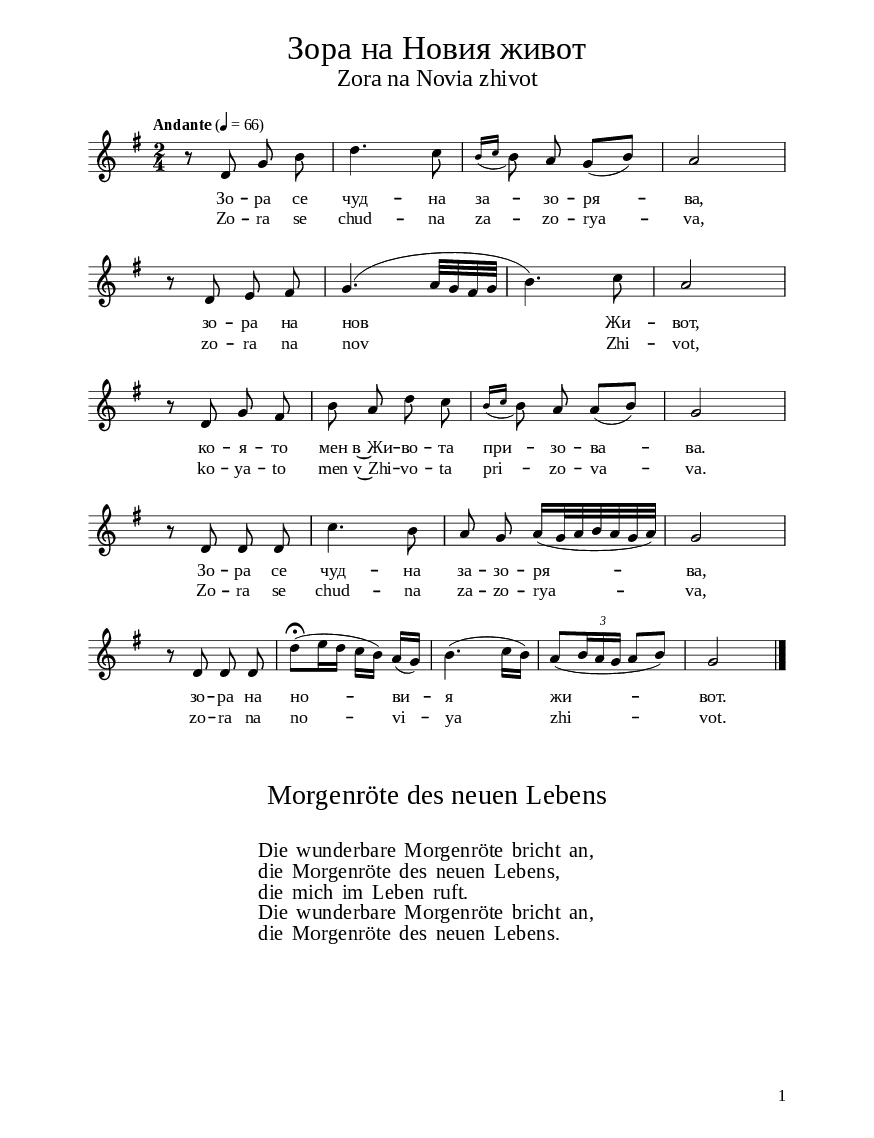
\version "2.24.0"

% include paper part and global functions
\include "include/globals.ily"

\bookpart {

   \label #'ref215
  \tocItem \markup " Зора на Новия живот – Zora na Novia zhivot"
  \include "include/bookpart-paper.ily"
  \score {
    \include "include/score-layout.ily"

    \new Voice \absolute {
      \clef treble
      \key g \major
      \time 2/4
      \tempoFunc "Andante" 4 "66"
      \autoBeamOff
      r8  d'8  g'8  b'8 | % 2
      d''4.  c''8 | % 3
      \acciaccatura {  b'16 [  c''16 ] }  b'8
      a'8  g'8 ( [  b'8 ) ] | % 4
      a'2 \break | % 5
      r8  d'8  e'8  fis'8 | % 6
      g'4. (  a'32 [  g'32  fis'32  g'32
      ] | % 7
      b'4. )  c''8 | % 8
      a'2 \break | % 9
      r8  d'8  g'8  fis'8 |
      b'8  a'8  d''8  c''8 | % 11
      \acciaccatura {  b'16 [  c''16 ] }  b'8
      a'8  a'8 ( [  b'8 ) ] | % 12
      g'2 \break | % 13
      r8  d'8  d'8  d'8 | % 14
      c''4.  b'8 | % 15
      a'8  g'8  a'16 ( [  g'32  a'32
      b'32  a'32  g'32  a'32 ) ] | % 16
      g'2 \break | % 17
      r8  d'8  d'8  d'8 | % 18
      d''8 ( ^\fermata [  e''16  d''16 ]
      c''16 [  b'16 ) ]  a'16 ( [  g'16 )
      ] | % 19
      b'4. (  c''16 [  b'16 ) ] |
      a'8 ( [ \once \omit TupletBracket
      \times 2/3  {
        b'16  a'16  g'16 ]
      }
      a'8 [  b'8 ) ] | % 21
      g'2 \bar "|."
    }


    \addlyrics {
      Зо -- ра се чуд -- на за --
      зо -- ря -- ва, зо -- ра на нов
      Жи -- вот, ко --
      я -- то мен в~Жи -- во -- та
      при -- зо -- ва -- ва. Зо --
      ра се чуд -- на за -- зо -- ря --
      ва, зо -- ра на
      но -- ви -- я
      жи -- вот.}
      \addlyrics {
        Zo -- ra se chud -- na za --
        zo -- rya -- va, zo -- ra na nov
        Zhi -- vot, ko --
        ya -- to men v~Zhi -- vo -- ta
        pri -- zo -- va -- va. Zo --
        ra se chud -- na za -- zo -- rya --
        va, zo -- ra na
        no -- vi -- ya
        zhi -- vot.}

    \header {
      title = \titleFunc "Зора на Новия живот" "Zora na Novia zhivot"
    }

    \midi{}

  } % score

  \markup \empty-one
   % include foreign translation(s) of the song
  \version "2.24.0"

\markup \fill-line { \fontsize #deTitleFontSize "Morgenröte des neuen Lebens" }
\markup \null
\markup \null
\markup \fontsize #deCoupletFontSize {
  \hspace #15
  \override #`(baseline-skip . ,deCoupletBaselineSkip)
  \column {
    \line { " " }
    \line { " " Die wunderbare Morgenröte bricht an,}

    \line { " " die Morgenröte des neuen Lebens,}

    \line { " " die mich im Leben ruft.}

    \line { " " Die wunderbare Morgenröte bricht an,}

    \line { " " die Morgenröte des neuen Lebens.}

  }
}


} % bookpart

% Più mosso
%
